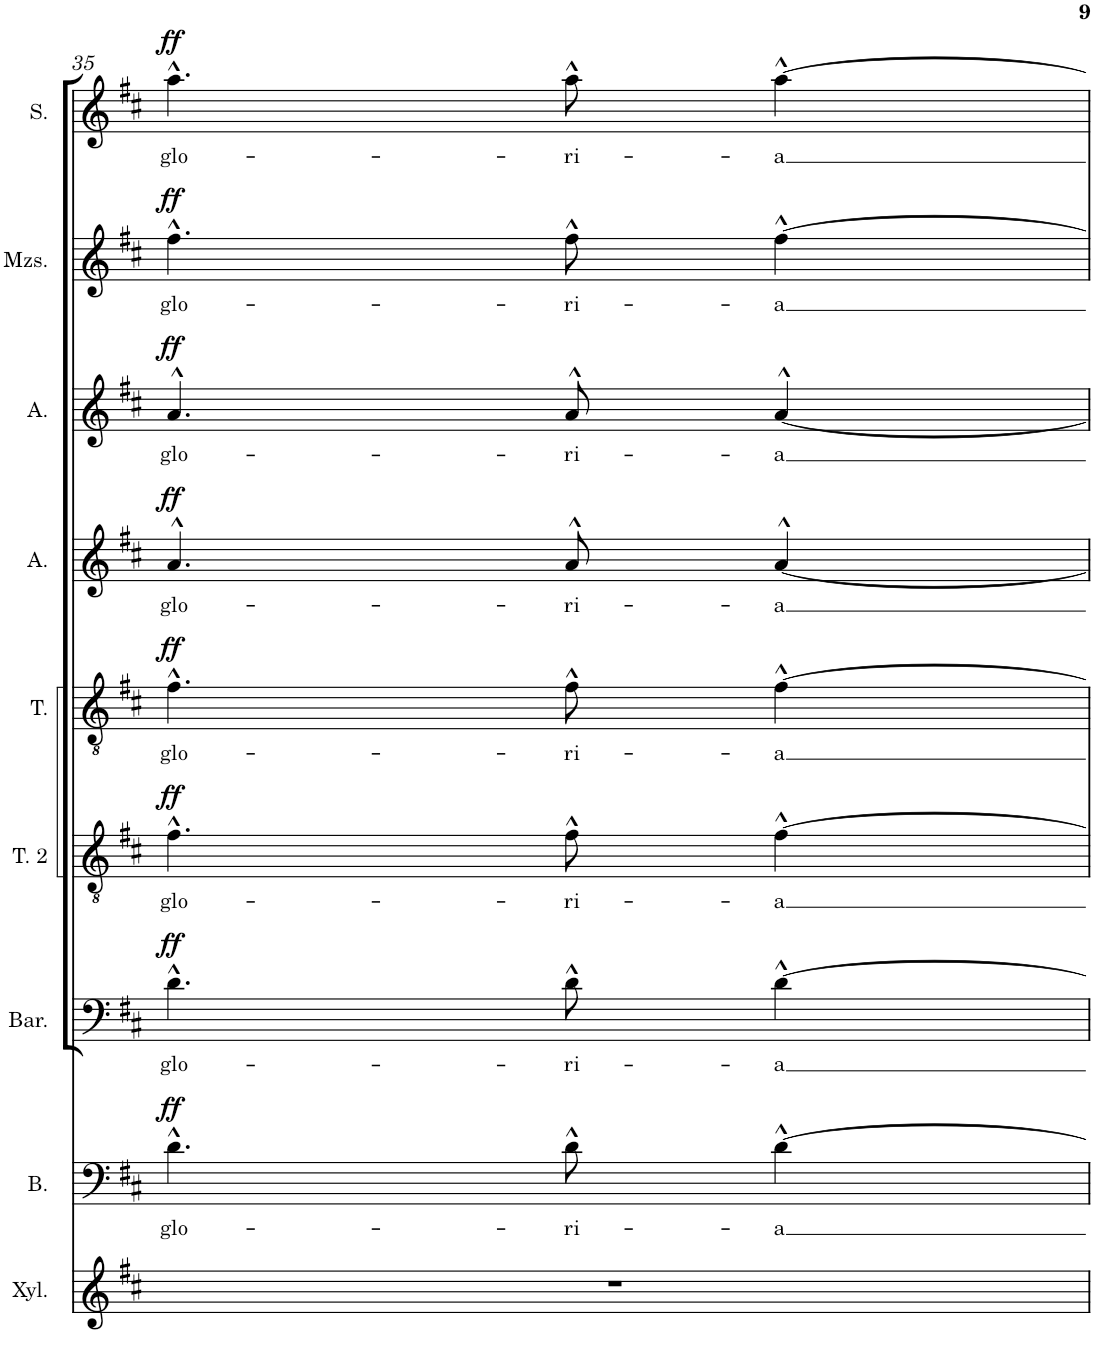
**kern	**kern	**text	**dynam	**kern	**text	**dynam	**kern	**text	**dynam	**kern	**text	**dynam	**kern	**text	**dynam	**kern	**text	**dynam	**kern	**text	**dynam	**kern	**text	**dynam
*part9	*part8	*part8	*part8	*part7	*part7	*part7	*part6	*part6	*part6	*part5	*part5	*part5	*part4	*part4	*part4	*part3	*part3	*part3	*part2	*part2	*part2	*part1	*part1	*part1
*staff9	*staff8	*staff8	*staff8	*staff7	*staff7	*staff7	*staff6	*staff6	*staff6	*staff5	*staff5	*staff5	*staff4	*staff4	*staff4	*staff3	*staff3	*staff3	*staff2	*staff2	*staff2	*staff1	*staff1	*staff1
*I"Xylophone	*I"Bass	*	*	*I"Baryton	*	*	*I"Ténor 2	*	*	*I"Tenor	*	*	*I"Alto	*	*	*I"Alto	*	*	*I"Mezzo-soprano	*	*	*I"Soprano	*	*
*I'Xyl.	*I'B.	*	*	*I'Bar.	*	*	*I'T. 2	*	*	*I'T.	*	*	*I'A.	*	*	*I'A.	*	*	*I'Mzs.	*	*	*I'S.	*	*
!!LO:PB:g=z
*clefG2	*clefF4	*	*	*clefF4	*	*	*clefGv2	*	*	*clefGv2	*	*	*clefG2	*	*	*clefG2	*	*	*clefG2	*	*	*clefG2	*	*
*Trd-7c-12	*	*	*	*	*	*	*	*	*	*	*	*	*	*	*	*	*	*	*	*	*	*	*	*
*k[f#c#]	*k[f#c#]	*	*	*k[f#c#]	*	*	*k[f#c#]	*	*	*k[f#c#]	*	*	*k[f#c#]	*	*	*k[f#c#]	*	*	*k[f#c#]	*	*	*k[f#c#]	*	*
*M3/4	*M3/4	*	*	*M3/4	*	*	*M3/4	*	*	*M3/4	*	*	*M3/4	*	*	*M3/4	*	*	*M3/4	*	*	*M3/4	*	*
=35	=35	=35	=35	=35	=35	=35	=35	=35	=35	=35	=35	=35	=35	=35	=35	=35	=35	=35	=35	=35	=35	=35	=35	=35
!	!	!LO:LY:b	!LO:DY:a	!	!LO:LY:b	!LO:DY:a	!	!LO:LY:b	!LO:DY:a	!	!LO:LY:b	!LO:DY:a	!	!LO:LY:b	!LO:DY:a	!	!LO:LY:b	!LO:DY:a	!	!LO:LY:b	!LO:DY:a	!	!LO:LY:b	!LO:DY:a
2.r	4.d^^\	glo-	ff	4.d^^\	glo-	ff	4.f#^^\	glo-	ff	4.f#^^\	glo-	ff	4.a^^/	glo-	ff	4.a^^/	glo-	ff	4.ff#^^\	glo-	ff	4.aa^^\	glo-	ff
!	!	!LO:LY:b	!	!	!LO:LY:b	!	!	!LO:LY:b	!	!	!LO:LY:b	!	!	!LO:LY:b	!	!	!LO:LY:b	!	!	!LO:LY:b	!	!	!LO:LY:b	!
.	8d^^\	-ri-	.	8d^^\	-ri-	.	8f#^^\	-ri-	.	8f#^^\	-ri-	.	8a^^/	-ri-	.	8a^^/	-ri-	.	8ff#^^\	-ri-	.	8aa^^\	-ri-	.
!	!	!LO:LY:b	!	!	!LO:LY:b	!	!	!LO:LY:b	!	!	!LO:LY:b	!	!	!LO:LY:b	!	!	!LO:LY:b	!	!	!LO:LY:b	!	!	!LO:LY:b	!
.	[4d^^\	-a	.	[4d^^\	-a	.	[4f#^^\	-a	.	[4f#^^\	-a	.	[4a^^/	-a	.	[4a^^/	-a	.	[4ff#^^\	-a	.	[4aa^^\	-a	.
=	=	=	=	=	=	=	=	=	=	=	=	=	=	=	=	=	=	=	=	=	=	=	=	=
*-	*-	*-	*-	*-	*-	*-	*-	*-	*-	*-	*-	*-	*-	*-	*-	*-	*-	*-	*-	*-	*-	*-	*-	*-
